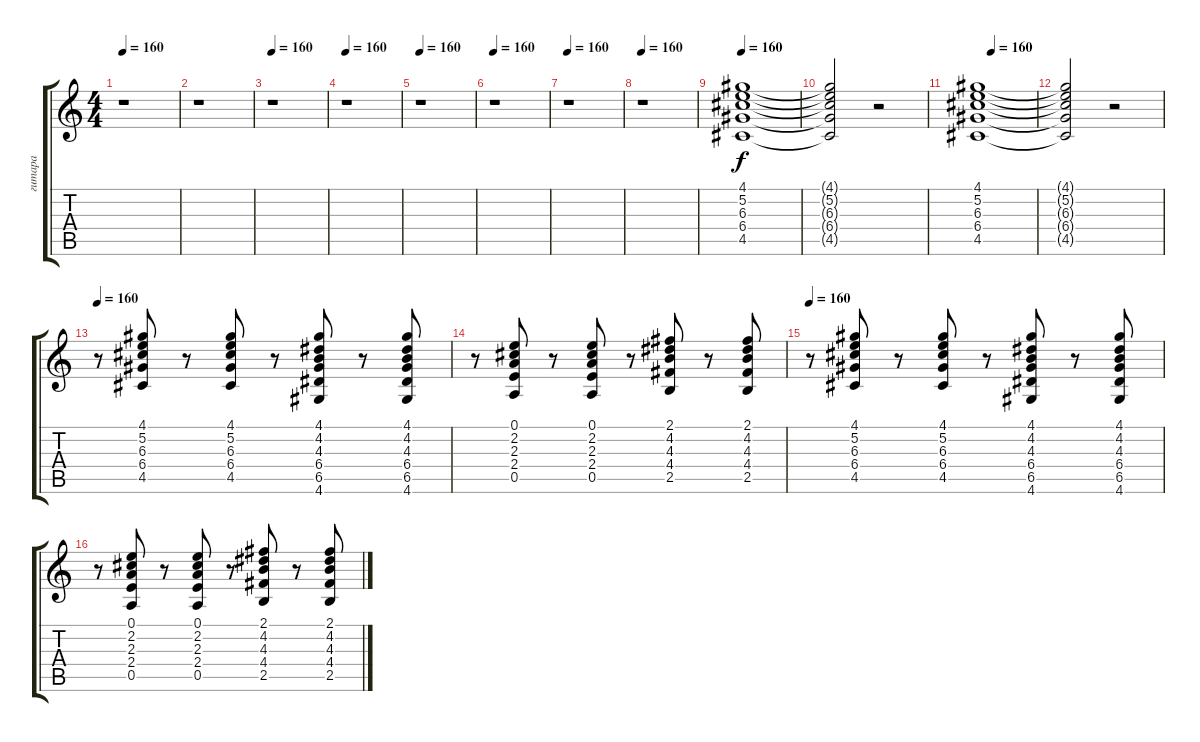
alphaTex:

\track ("гитара" "гитара") {instrument acousticguitarnylon}
\staff {score tabs}
\tuning (E4 B3 G3 D3 A2 E2) {hide}
\ts (4 4)
\tempo 160
\clef g2
\ks c
r.1{dy f} |
r.1 |
\tempo 160
r.1 |
\tempo 160
r.1 |
\tempo 160
r.1 |
\tempo 160
r.1 |
\tempo 160
r.1 |
\tempo 160
r.1 |
\tempo 160
(4.1 5.2 6.3 6.4 4.5).1 |
(4.1{t} 5.2{t} 6.3{t} 6.4{t} 4.5{t}).2 r.2 |
\tempo (160 0.25)
(4.1 5.2 6.3 6.4 4.5).1 |
(4.1{t} 5.2{t} 6.3{t} 6.4{t} 4.5{t}).2 r.2 |
\tempo 160
r.8 (4.1 5.2 6.3 6.4 4.5).8 r.8 (4.1 5.2 6.3 6.4 4.5).8 r.8 (4.1 4.2 4.3 6.4 6.5 4.6).8 r.8 (4.1 4.2 4.3 6.4 6.5 4.6).8 |
r.8 (0.1 2.2 2.3 2.4 0.5).8 r.8 (0.1 2.2 2.3 2.4 0.5).8 r.8 (2.1 4.2 4.3 4.4 2.5).8 r.8 (2.1 4.2 4.3 4.4 2.5).8 |
\tempo 160
r.8 (4.1 5.2 6.3 6.4 4.5).8 r.8 (4.1 5.2 6.3 6.4 4.5).8 r.8 (4.1 4.2 4.3 6.4 6.5 4.6).8 r.8 (4.1 4.2 4.3 6.4 6.5 4.6).8 |
r.8 (0.1 2.2 2.3 2.4 0.5).8 r.8 (0.1 2.2 2.3 2.4 0.5).8 r.8 (2.1 4.2 4.3 4.4 2.5).8 r.8 (2.1 4.2 4.3 4.4 2.5).8
